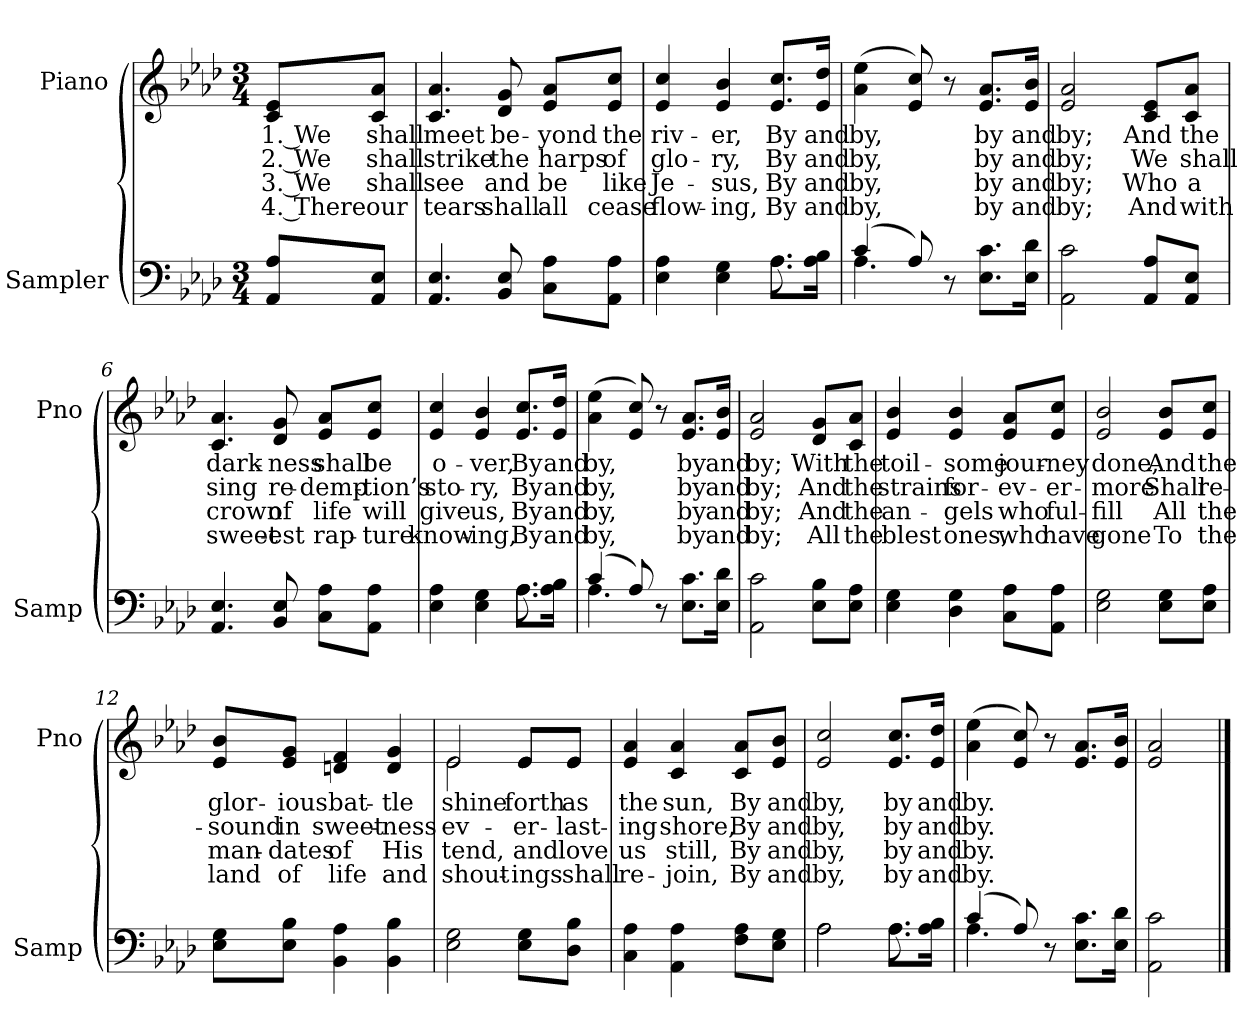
**kern	**kern	**text	**text	**text	**text
*part2	*part1	*part1	*part1	*part1	*part1
*staff2	*staff1	*staff1	*staff1	*staff1	*staff1
*I"Sampler	*I"Piano	*	*	*	*
*I'Samp	*I'Pno	*	*	*	*
*clefF4	*clefG2	*	*	*	*
*k[b-e-a-d-]	*k[b-e-a-d-]	*	*	*	*
*A-:	*A-:	*	*	*	*
*M3/4	*M3/4	*	*	*	*
=1	=1	=1	=1	=1	=1
8AA-/ 8A-/L	8c/ 8e-/L	1. We	2. We	3. We	4. There
8AA-/ 8E-/J	8c/ 8a-/J	shall	shall	shall	our
=2	=2	=2	=2	=2	=2
4.AA- 4.E-	4.c 4.a-	meet	strike	see	tears
8BB- 8E-	8d- 8g	be-	the	and	shall
8C\ 8A-\L	8e-/ 8a-/L	-yond	harps	be	all
8AA-\ 8A-\J	8e-/ 8cc/J	the	of	like	cease
=3	=3	=3	=3	=3	=3
*^	*	*	*	*	*
4E- 4A-	2ryy	4e- 4cc	riv-	glo-	Je-	flow-
4E- 4G	.	4e- 4b-	-er,	-ry,	-sus,	-ing,
8.A-\L	8.A-	8.e-/ 8.cc/L	By	By	By	By
16A-\ 16B-\Jk	16ryy	16e-/ 16dd-/Jk	and	and	and	and
=4	=4	=4	=4	=4	=4	=4
(4c/	4.A-	(4a- 4ee-	by,	by,	by,	by,
8A-/)	.	8e- 8cc)	.	.	.	.
8r	4.ryy	8r	.	.	.	.
8.E-\ 8.c\L	.	8.e-/ 8.a-/L	by	by	by	by
16E-\ 16d-\Jk	.	16e-/ 16b-/Jk	and	and	and	and
*v	*v	*	*	*	*	*
=5	=5	=5	=5	=5	=5
2AA- 2c	2e- 2a-	by;	by;	by;	by;
8AA-/ 8A-/L	8c/ 8e-/L	And	We	Who	And
8AA-/ 8E-/J	8c/ 8a-/J	the	shall	a	with
=6	=6	=6	=6	=6	=6
4.AA- 4.E-	4.c 4.a-	dark-	sing	crown	sweet-
8BB- 8E-	8d- 8g	-ness	re-	of	-est
8C\ 8A-\L	8e-/ 8a-/L	shall	-demp-	life	rap-
8AA-\ 8A-\J	8e-/ 8cc/J	be	-tion’s	will	-ture
=7	=7	=7	=7	=7	=7
*^	*	*	*	*	*
4E- 4A-	2ryy	4e- 4cc	o-	sto-	give	know-
4E- 4G	.	4e- 4b-	-ver,	-ry,	us,	-ing,
8.A-\L	8.A-	8.e-/ 8.cc/L	By	By	By	By
16A-\ 16B-\Jk	16ryy	16e-/ 16dd-/Jk	and	and	and	and
=8	=8	=8	=8	=8	=8	=8
(4c/	4.A-	(4a- 4ee-	by,	by,	by,	by,
8A-/)	.	8e- 8cc)	.	.	.	.
8r	4.ryy	8r	.	.	.	.
8.E-\ 8.c\L	.	8.e-/ 8.a-/L	by	by	by	by
16E-\ 16d-\Jk	.	16e-/ 16b-/Jk	and	and	and	and
*v	*v	*	*	*	*	*
=9	=9	=9	=9	=9	=9
2AA- 2c	2e- 2a-	by;	by;	by;	by;
8E-\ 8B-\L	8d-/ 8g/L	With	And	And	All
8E-\ 8A-\J	8c/ 8a-/J	the	the	the	the
=10	=10	=10	=10	=10	=10
4E- 4G	4e- 4b-	toil-	strains	an-	blest
4D- 4G	4e- 4b-	-some	for-	-gels	ones,
8C\ 8A-\L	8e-/ 8a-/L	jour-	-ev-	who	who
8AA-\ 8A-\J	8e-/ 8cc/J	-ney	-er-	ful-	have
=11	=11	=11	=11	=11	=11
2E- 2G	2e- 2b-	done,	-more	-fill	gone
8E-\ 8G\L	8e-/ 8b-/L	And	Shall	All	To
8E-\ 8A-\J	8e-/ 8cc/J	the	re-	the	the
=12	=12	=12	=12	=12	=12
8E-\ 8G\L	8e-/ 8b-/L	glor-	-sound	man-	land
8E-\ 8B-\J	8e-/ 8g/J	-ious	in	-dates	of
4BB- 4A-	4dn 4f	bat-	sweet-	of	life
4BB- 4B-	4d 4g	-tle	-ness	His	and
=13	=13	=13	=13	=13	=13
*	*^	*	*	*	*
2E- 2G	2e-/	2e-	shine	ev-	-tend,	shout-
8E-\ 8G\L	8e-/L	8e-/L	forth	-er-	and	-ings
8D-\ 8B-\J	8e-/J	8e-/J	as	-last-	love	shall
*	*v	*v	*	*	*	*
=14	=14	=14	=14	=14	=14
4C 4A-	4e- 4a-	the	-ing	us	re-
4AA- 4A-	4c 4a-	sun,	shore,	still,	-join,
8F\ 8A-\L	8c/ 8a-/L	By	By	By	By
8E-\ 8G\J	8e-/ 8b-/J	and	and	and	and
=15	=15	=15	=15	=15	=15
*^	*	*	*	*	*
2A-\	2A-	2e- 2cc	by,	by,	by,	by,
8.A-\L	8.A-	8.e-/ 8.cc/L	by	by	by	by
16A-\ 16B-\Jk	16ryy	16e-/ 16dd-/Jk	and	and	and	and
=16	=16	=16	=16	=16	=16	=16
(4c/	4.A-	(4a- 4ee-	by.	by.	by.	by.
8A-/)	.	8e- 8cc)	.	.	.	.
8r	4.ryy	8r	.	.	.	.
8.E-\ 8.c\L	.	8.e-/ 8.a-/L	.	.	.	.
16E-\ 16d-\Jk	.	16e-/ 16b-/Jk	.	.	.	.
*v	*v	*	*	*	*	*
=17	=17	=17	=17	=17	=17
2AA- 2c	2e- 2a-	.	.	.	.
==	==	==	==	==	==
*-	*-	*-	*-	*-	*-
